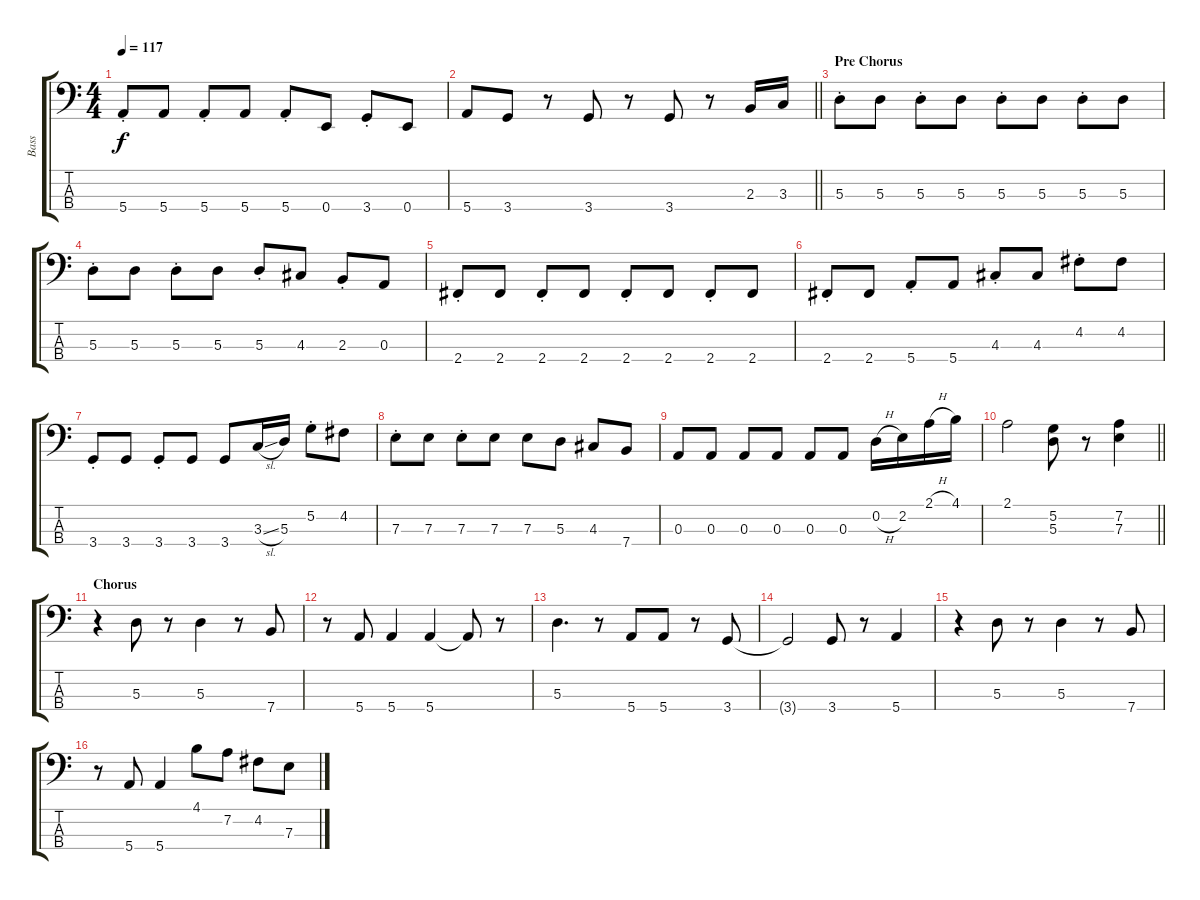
\track ("Bass" "Bass") {instrument electricbassfinger}
\staff {score tabs}
\tuning (G2 D2 A1 E1) {hide}
\ts (4 4)
\tempo 117
\clef f4
\ks c
5.4{st}.8{dy f} 5.4.8 5.4{st}.8 5.4.8 5.4{st}.8 0.4.8 3.4{st}.8 0.4.8 |
\barLineRight lightlight
5.4.8 3.4.8 r.8 3.4.8 r.8 3.4.8 r.8 2.3.16 3.3.16 |
\section ("" "Pre Chorus")
5.3{st}.8 5.3.8 5.3{st}.8 5.3.8 5.3{st}.8 5.3.8 5.3{st}.8 5.3.8 |
5.3{st}.8 5.3.8 5.3{st}.8 5.3.8 5.3{st}.8 4.3.8 2.3{st}.8 0.3.8 |
2.4{st}.8 2.4.8 2.4{st}.8 2.4.8 2.4{st}.8 2.4.8 2.4{st}.8 2.4.8 |
2.4{st}.8 2.4.8 5.4{st}.8 5.4.8 4.3{st}.8 4.3.8 4.2{st}.8 4.2.8 |
3.4{st}.8 3.4.8 3.4{st}.8 3.4.8 3.4.8 3.3{sl}.16 5.3.16 5.2{st}.8 4.2.8 |
7.3{st}.8 7.3.8 7.3{st}.8 7.3.8 7.3.8 5.3.8 4.3.8 7.4.8 |
0.3.8 0.3.8 0.3.8 0.3.8 0.3.8 0.3.8 0.2{h}.16 2.2.16 2.1{h}.16 4.1.16 |
\barLineRight lightlight
2.1.2 (5.2 5.3).8 r.8 (7.2 7.3).4 |
\section ("" "Chorus")
r.4 5.3.8 r.8 5.3.4 r.8 7.4.8 |
r.8 5.4.8 5.4.4 5.4.4 5.4{t}.8 r.8 |
5.3.4{d} r.8 5.4.8 5.4.8 r.8 3.4.8 |
3.4{t}.2 3.4.8 r.8 5.4.4 |
r.4 5.3.8 r.8 5.3.4 r.8 7.4.8 |
r.8 5.4.8 5.4.4 4.1.8 7.2.8 4.2.8 7.3.8
